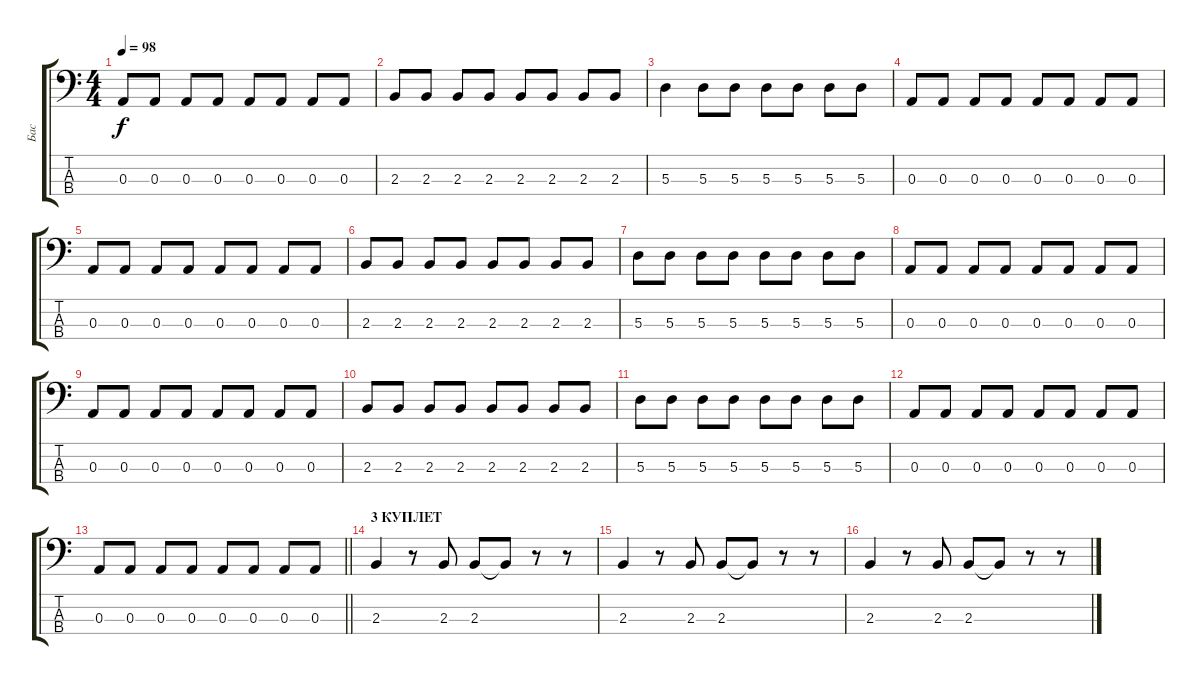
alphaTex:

\track ("Бас" "Бас") {instrument electricbassfinger}
\staff {score tabs}
\tuning (G2 D2 A1 E1) {hide}
\ts (4 4)
\tempo 98
\clef f4
\ks c
0.3.8{dy f} 0.3.8 0.3.8 0.3.8 0.3.8 0.3.8 0.3.8 0.3.8 |
2.3.8 2.3.8 2.3.8 2.3.8 2.3.8 2.3.8 2.3.8 2.3.8 |
5.3.4 5.3.8 5.3.8 5.3.8 5.3.8 5.3.8 5.3.8 |
0.3.8 0.3.8 0.3.8 0.3.8 0.3.8 0.3.8 0.3.8 0.3.8 |
0.3.8 0.3.8 0.3.8 0.3.8 0.3.8 0.3.8 0.3.8 0.3.8 |
2.3.8 2.3.8 2.3.8 2.3.8 2.3.8 2.3.8 2.3.8 2.3.8 |
5.3.8 5.3.8 5.3.8 5.3.8 5.3.8 5.3.8 5.3.8 5.3.8 |
0.3.8 0.3.8 0.3.8 0.3.8 0.3.8 0.3.8 0.3.8 0.3.8 |
0.3.8 0.3.8 0.3.8 0.3.8 0.3.8 0.3.8 0.3.8 0.3.8 |
2.3.8 2.3.8 2.3.8 2.3.8 2.3.8 2.3.8 2.3.8 2.3.8 |
5.3.8 5.3.8 5.3.8 5.3.8 5.3.8 5.3.8 5.3.8 5.3.8 |
0.3.8 0.3.8 0.3.8 0.3.8 0.3.8 0.3.8 0.3.8 0.3.8 |
\barLineRight lightlight
0.3.8 0.3.8 0.3.8 0.3.8 0.3.8 0.3.8 0.3.8 0.3.8 |
\section ("" "3 КУПЛЕТ")
2.3.4 r.8 2.3.8 2.3.8 2.3{t}.8 r.8 r.8 |
2.3.4 r.8 2.3.8 2.3.8 2.3{t}.8 r.8 r.8 |
2.3.4 r.8 2.3.8 2.3.8 2.3{t}.8 r.8 r.8
